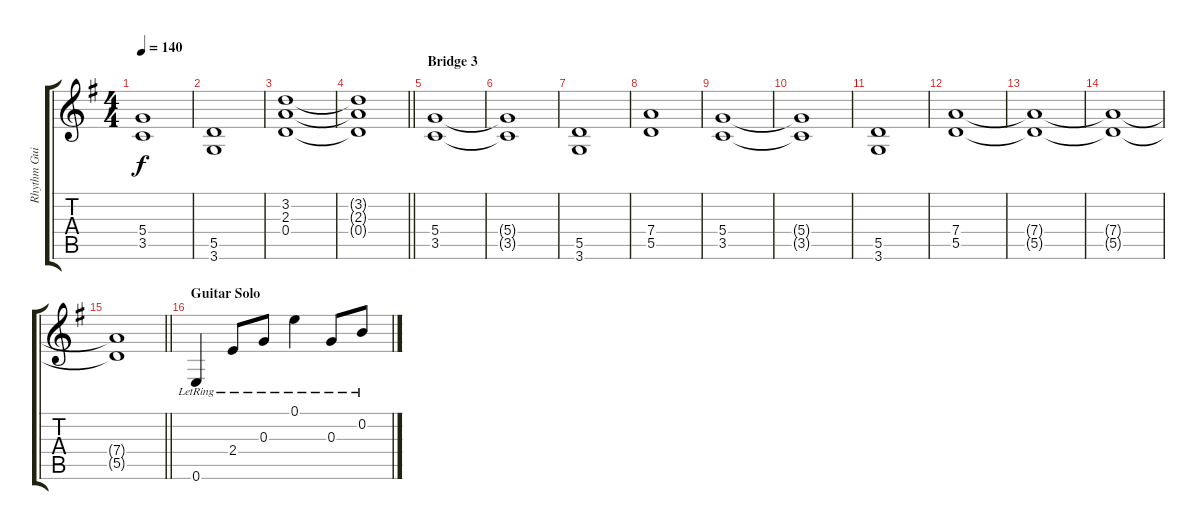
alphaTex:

\track ("Rhythm Guitar 2: Axel Rudi Pell" "Rhythm Gui") {instrument electricguitarclean}
\staff {score tabs}
\tuning (E4 B3 G3 D3 A2 E2) {hide}
\ts (4 4)
\tempo 140
\clef g2
\ks eminor
(5.4 3.5).1{dy f} |
(5.5 3.6).1 |
(3.2 2.3 0.4).1 |
\barLineRight lightlight
(3.2{t} 2.3{t} 0.4{t}).1 |
\section ("" "Bridge 3")
(5.4 3.5).1 |
(5.4{t} 3.5{t}).1 |
(5.5 3.6).1 |
(7.4 5.5).1 |
(5.4 3.5).1 |
(5.4{t} 3.5{t}).1 |
(5.5 3.6).1 |
(7.4 5.5).1 |
(7.4{t} 5.5{t}).1 |
(7.4{t} 5.5{t}).1 |
\barLineRight lightlight
(7.4{t} 5.5{t}).1 |
\section ("" "Guitar Solo")
0.6{lr}.4{instrument electricguitarclean} 2.4{lr}.8 0.3{lr}.8 0.1{lr}.4 0.3{lr}.8 0.2{lr}.8
